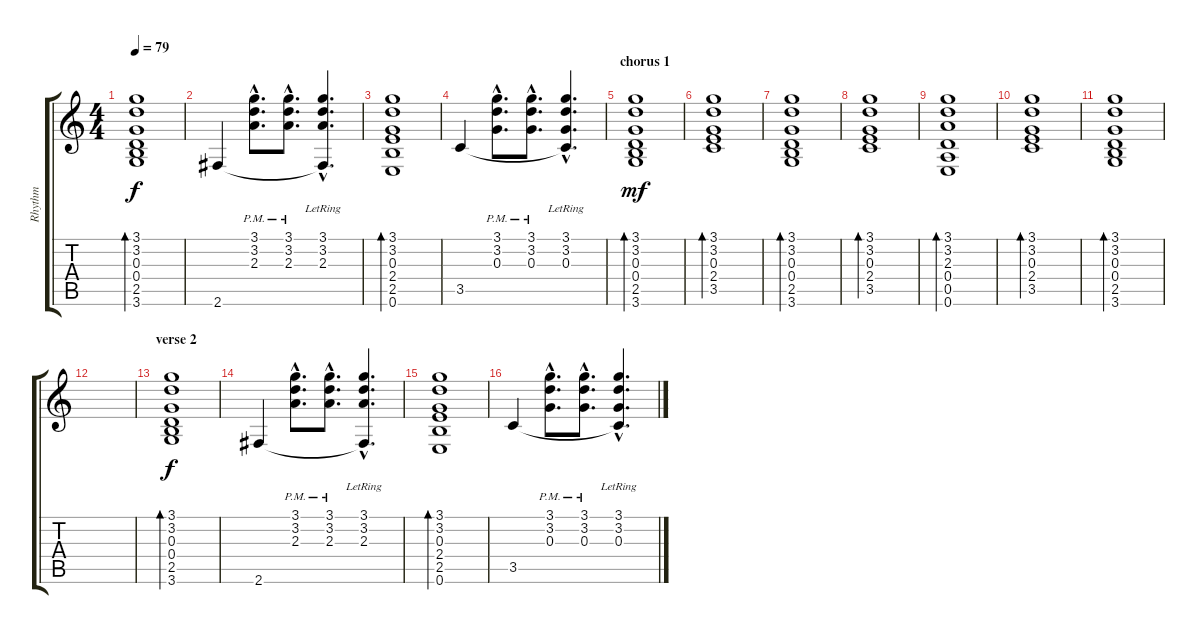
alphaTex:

\track ("Rhythm" "Rhythm") {instrument acousticguitarsteel}
\staff {score tabs}
\tuning (E4 B3 G3 D3 A2 E2) {hide}
\ts (4 4)
\tempo 79
\clef g2
\ks c
(3.1 3.2 0.3 0.4 2.5 3.6).1{bd 60 dy f} |
2.6.4 (3.1{hac pm} 3.2{hac pm} 2.3{hac pm}).8{d} (3.1{hac pm} 3.2{hac pm} 2.3{hac pm}).8{d} (3.1{hac lr} 3.2{hac lr} 2.3{hac lr} 2.6{hac t}).4{d} |
(3.1 3.2 0.3 2.4 2.5 0.6).1{bd 60} |
3.5.4 (3.1{hac pm} 3.2{hac pm} 0.3{hac pm}).8{d} (3.1{hac pm} 3.2{hac pm} 0.3{hac pm}).8{d} (3.1{hac lr} 3.2{hac lr} 0.3{hac lr} 3.5{hac t}).4{d} |
\section ("" "chorus 1")
(3.1 3.2 0.3 0.4 2.5 3.6).1{bd 60 dy mf instrument overdrivenguitar} |
(3.1 3.2 0.3 2.4 3.5).1{bd 60 instrument overdrivenguitar} |
(3.1 3.2 0.3 0.4 2.5 3.6).1{bd 60 instrument overdrivenguitar} |
(3.1 3.2 0.3 2.4 3.5).1{bd 60 instrument overdrivenguitar} |
(3.1 3.2 2.3 0.4 0.5 0.6).1{bd 60 instrument overdrivenguitar} |
(3.1 3.2 0.3 2.4 3.5).1{bd 60 instrument overdrivenguitar} |
(3.1 3.2 0.3 0.4 2.5 3.6).1{bd 60 instrument acousticguitarsteel} |
|
\section ("" "verse 2")
(3.1 3.2 0.3 0.4 2.5 3.6).1{bd 60 dy f instrument acousticguitarsteel} |
2.6.4 (3.1{hac pm} 3.2{hac pm} 2.3{hac pm}).8{d} (3.1{hac pm} 3.2{hac pm} 2.3{hac pm}).8{d} (3.1{hac lr} 3.2{hac lr} 2.3{hac lr} 2.6{hac t}).4{d} |
(3.1 3.2 0.3 2.4 2.5 0.6).1{bd 60} |
3.5.4 (3.1{hac pm} 3.2{hac pm} 0.3{hac pm}).8{d} (3.1{hac pm} 3.2{hac pm} 0.3{hac pm}).8{d} (3.1{hac lr} 3.2{hac lr} 0.3{hac lr} 3.5{hac t}).4{d}
